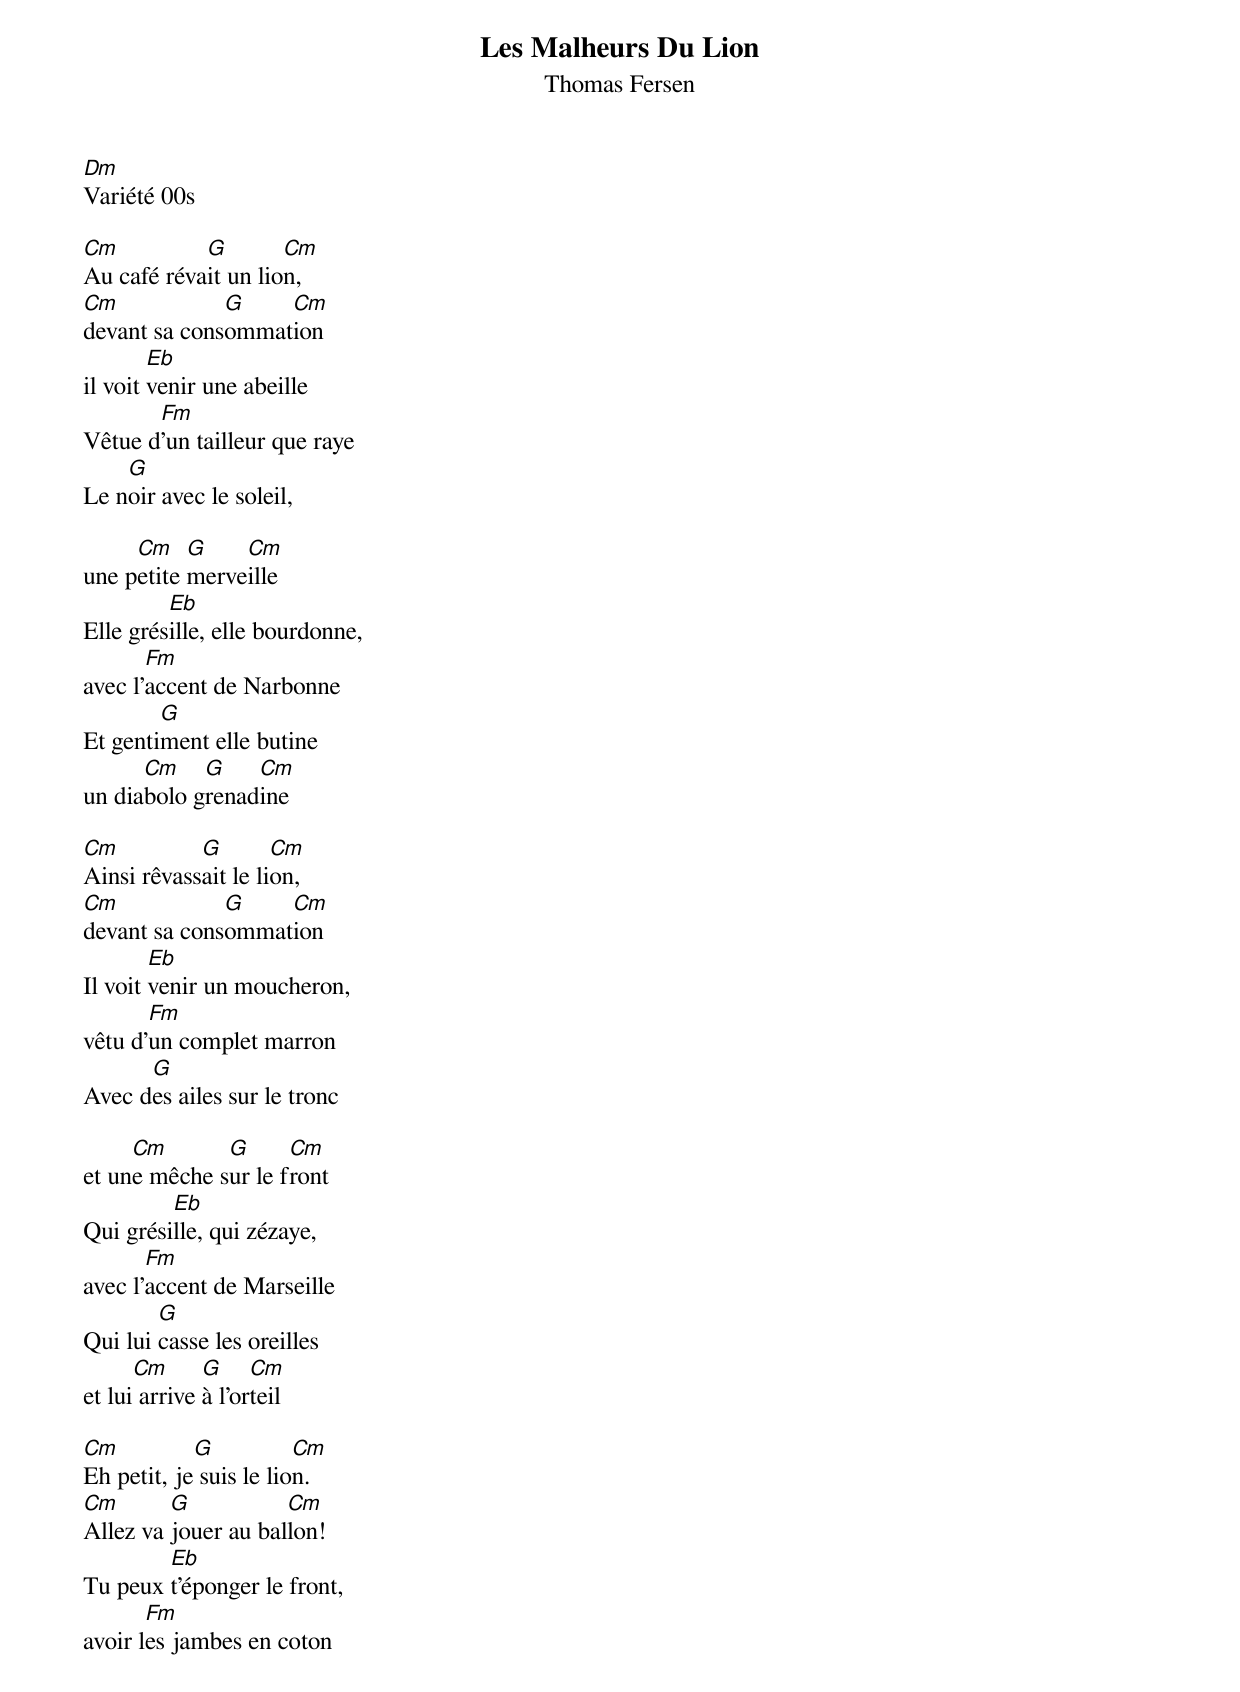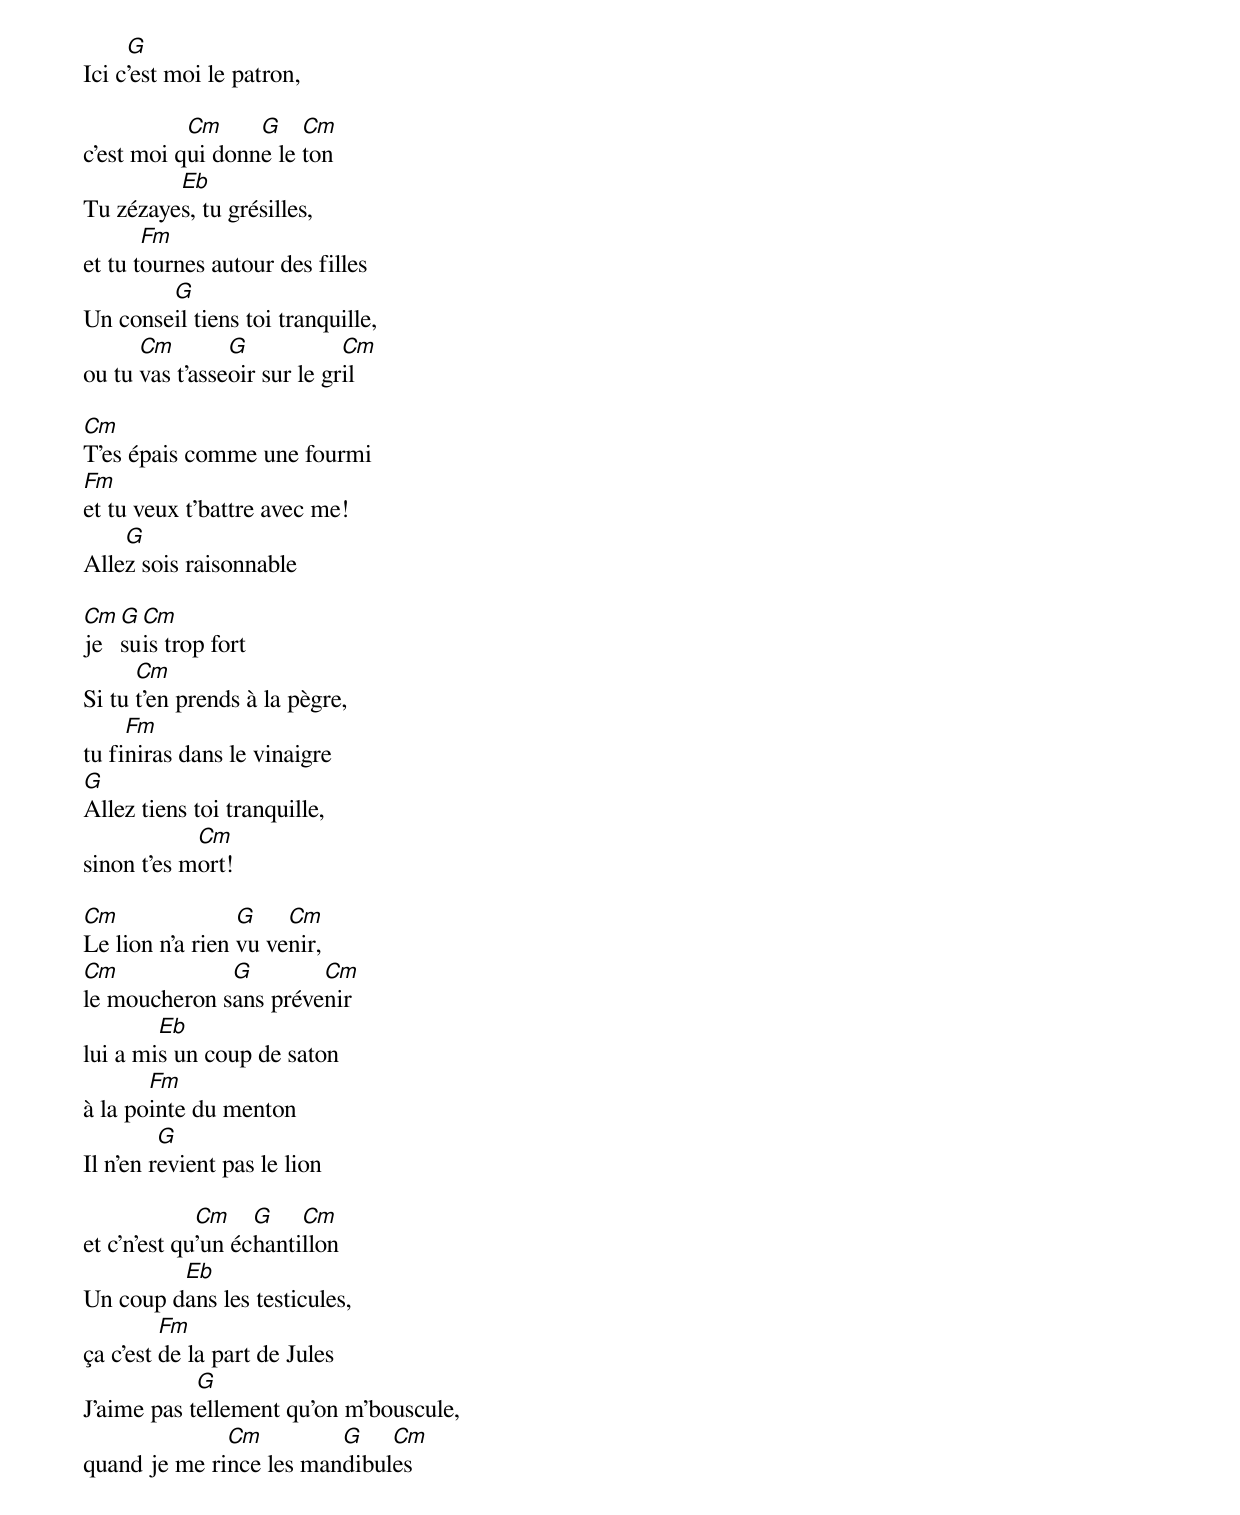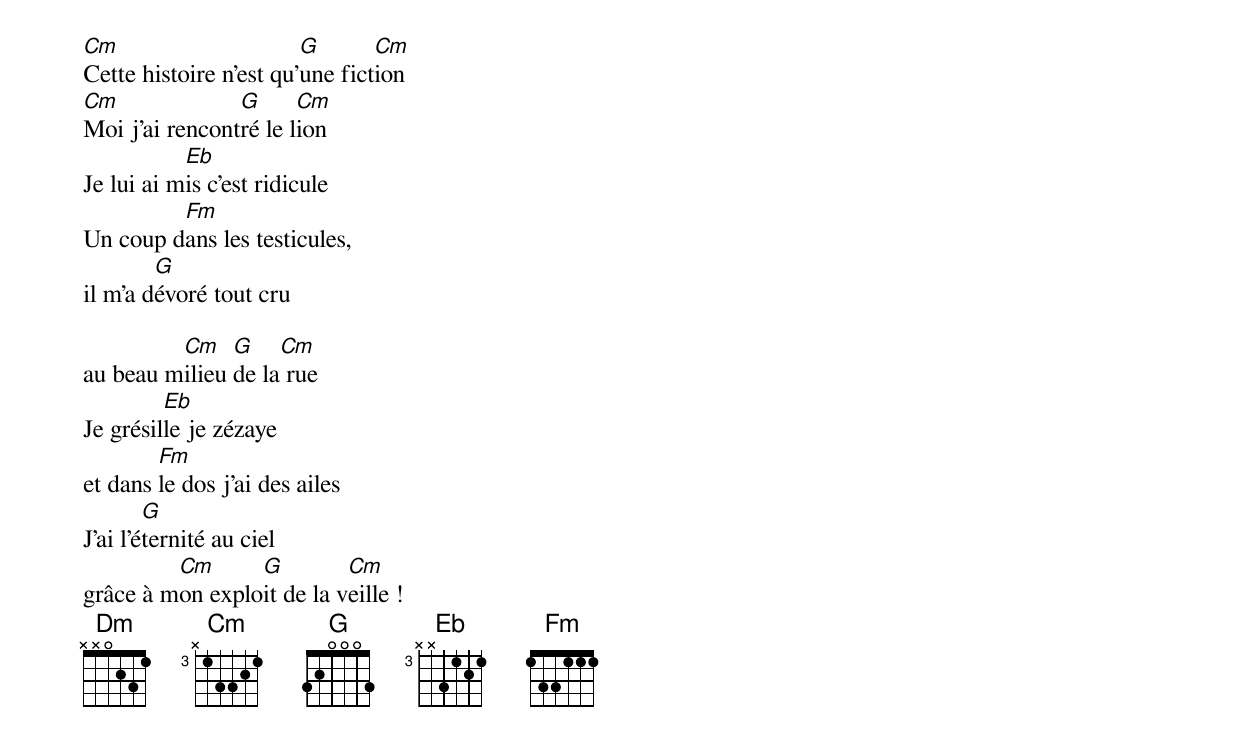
Les Malheurs Du Lion
Thomas Fersen
Dm
Variété 00s

Cm          G        Cm
Au café révait un lion,
Cm            G    Cm
devant sa consommation
        Eb
il voit venir une abeille
       Fm
Vêtue d'un tailleur que raye
    G
Le noir avec le soleil,

     Cm    G    Cm
une petite merveille
         Eb
Elle grésille, elle bourdonne,
       Fm
avec l'accent de Narbonne
        G
Et gentiment elle butine
      Cm    G    Cm
un diabolo grenadine

Cm          G        Cm
Ainsi rêvassait le lion,
Cm            G    Cm
devant sa consommation
        Eb
Il voit venir un moucheron,
       Fm
vêtu d'un complet marron
      G
Avec des ailes sur le tronc

     Cm       G      Cm
et une mêche sur le front
         Eb
Qui grésille, qui zézaye,
       Fm
avec l'accent de Marseille
        G
Qui lui casse les oreilles
      Cm      G     Cm
et lui arrive à l'orteil

Cm          G           Cm
Eh petit, je suis le lion.
Cm       G           Cm
Allez va jouer au ballon!
        Eb
Tu peux t'éponger le front,
       Fm
avoir les jambes en coton
     G
Ici c'est moi le patron,

           Cm     G    Cm
c'est moi qui donne le ton
         Eb
Tu zézayes, tu grésilles,
       Fm
et tu tournes autour des filles
        G
Un conseil tiens toi tranquille,
      Cm        G            Cm
ou tu vas t'asseoir sur le gril

Cm
T'es épais comme une fourmi
Fm
et tu veux t'battre avec me!
    G
Allez sois raisonnable

Cm G Cm
je suis trop fort
      Cm
Si tu t'en prends à la pègre,
     Fm
tu finiras dans le vinaigre
G
Allez tiens toi tranquille,
            Cm
sinon t'es mort!

Cm               G    Cm
Le lion n'a rien vu venir,
Cm            G        Cm
le moucheron sans prévenir
        Eb
lui a mis un coup de saton
       Fm
à la pointe du menton
         G
Il n'en revient pas le lion

             Cm    G    Cm
et c'n'est qu'un échantillon
         Eb
Un coup dans les testicules,
         Fm
ça c'est de la part de Jules
            G
J'aime pas tellement qu'on m'bouscule,
              Cm         G    Cm
quand je me rince les mandibules

Cm                      G       Cm
Cette histoire n'est qu'une fiction
Cm              G      Cm
Moi j'ai rencontré le lion
           Eb
Je lui ai mis c'est ridicule
         Fm
Un coup dans les testicules,
        G
il m'a dévoré tout cru

         Cm    G    Cm
au beau milieu de la rue
         Eb
Je grésille je zézaye
        Fm
et dans le dos j'ai des ailes
        G
J'ai l'éternité au ciel
         Cm      G         Cm
grâce à mon exploit de la veille !
